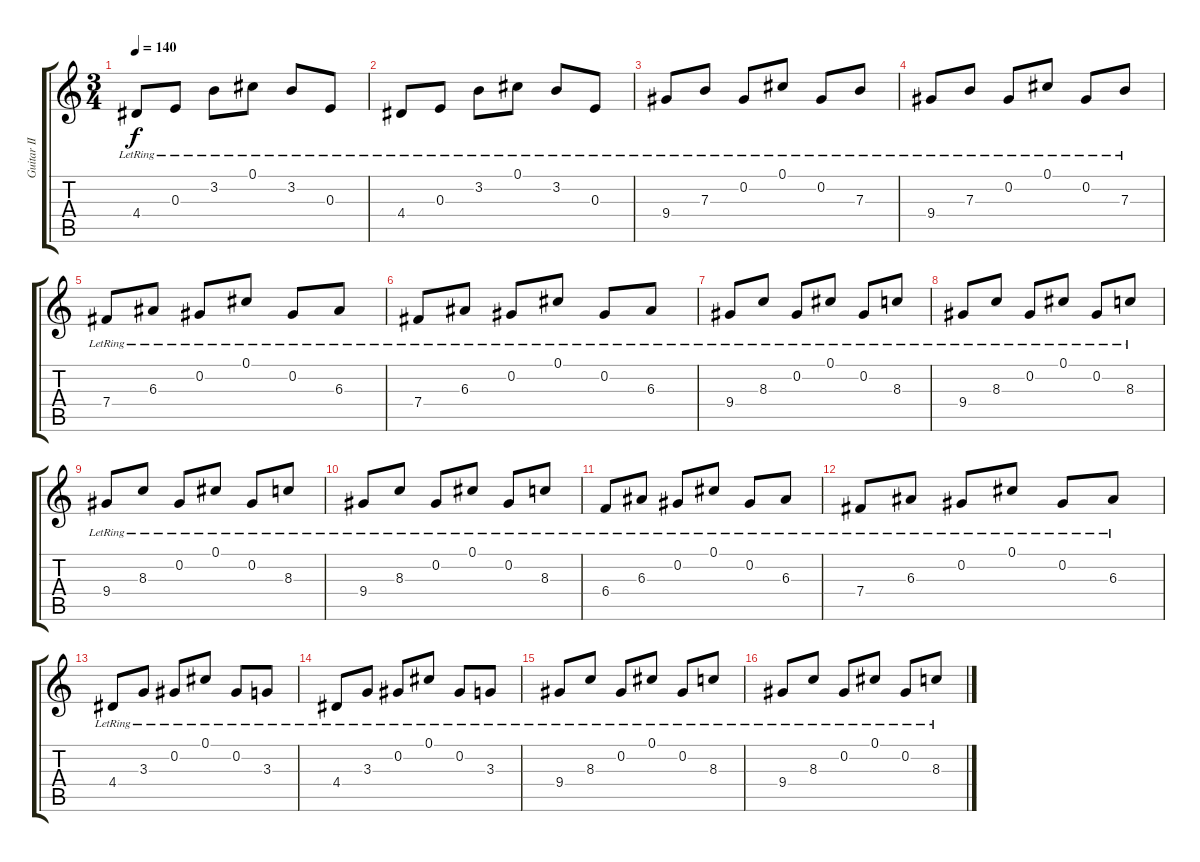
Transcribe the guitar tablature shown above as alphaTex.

\track ("Guitar II" "Guitar II") {instrument distortionguitar}
\staff {score tabs}
\tuning (Db4 Ab3 E3 B2 Gb2 Db2) {hide}
\ts (3 4)
\tempo 140
\clef g2
\ks c
4.4{lr}.8{dy f} 0.3{lr}.8 3.2{lr}.8 0.1{lr}.8 3.2{lr}.8 0.3{lr}.8 |
4.4{lr}.8 0.3{lr}.8 3.2{lr}.8 0.1{lr}.8 3.2{lr}.8 0.3{lr}.8 |
9.4{lr}.8 7.3{lr}.8 0.2{lr}.8 0.1{lr}.8 0.2{lr}.8 7.3{lr}.8 |
9.4{lr}.8 7.3{lr}.8 0.2{lr}.8 0.1{lr}.8 0.2{lr}.8 7.3{lr}.8 |
7.4{lr}.8 6.3{lr}.8 0.2{lr}.8 0.1{lr}.8 0.2{lr}.8 6.3{lr}.8 |
7.4{lr}.8 6.3{lr}.8 0.2{lr}.8 0.1{lr}.8 0.2{lr}.8 6.3{lr}.8 |
9.4{lr}.8 8.3{lr}.8 0.2{lr}.8 0.1{lr}.8 0.2{lr}.8 8.3{lr}.8 |
9.4{lr}.8 8.3{lr}.8 0.2{lr}.8 0.1{lr}.8 0.2{lr}.8 8.3{lr}.8 |
9.4{lr}.8 8.3{lr}.8 0.2{lr}.8 0.1{lr}.8 0.2{lr}.8 8.3{lr}.8 |
9.4{lr}.8 8.3{lr}.8 0.2{lr}.8 0.1{lr}.8 0.2{lr}.8 8.3{lr}.8 |
6.4{lr}.8 6.3{lr}.8 0.2{lr}.8 0.1{lr}.8 0.2{lr}.8 6.3{lr}.8 |
7.4{lr}.8 6.3{lr}.8 0.2{lr}.8 0.1{lr}.8 0.2{lr}.8 6.3{lr}.8 |
4.4{lr}.8 3.3{lr}.8 0.2{lr}.8 0.1{lr}.8 0.2{lr}.8 3.3{lr}.8 |
4.4{lr}.8 3.3{lr}.8 0.2{lr}.8 0.1{lr}.8 0.2{lr}.8 3.3{lr}.8 |
9.4{lr}.8 8.3{lr}.8 0.2{lr}.8 0.1{lr}.8 0.2{lr}.8 8.3{lr}.8 |
9.4{lr}.8 8.3{lr}.8 0.2{lr}.8 0.1{lr}.8 0.2{lr}.8 8.3{lr}.8
